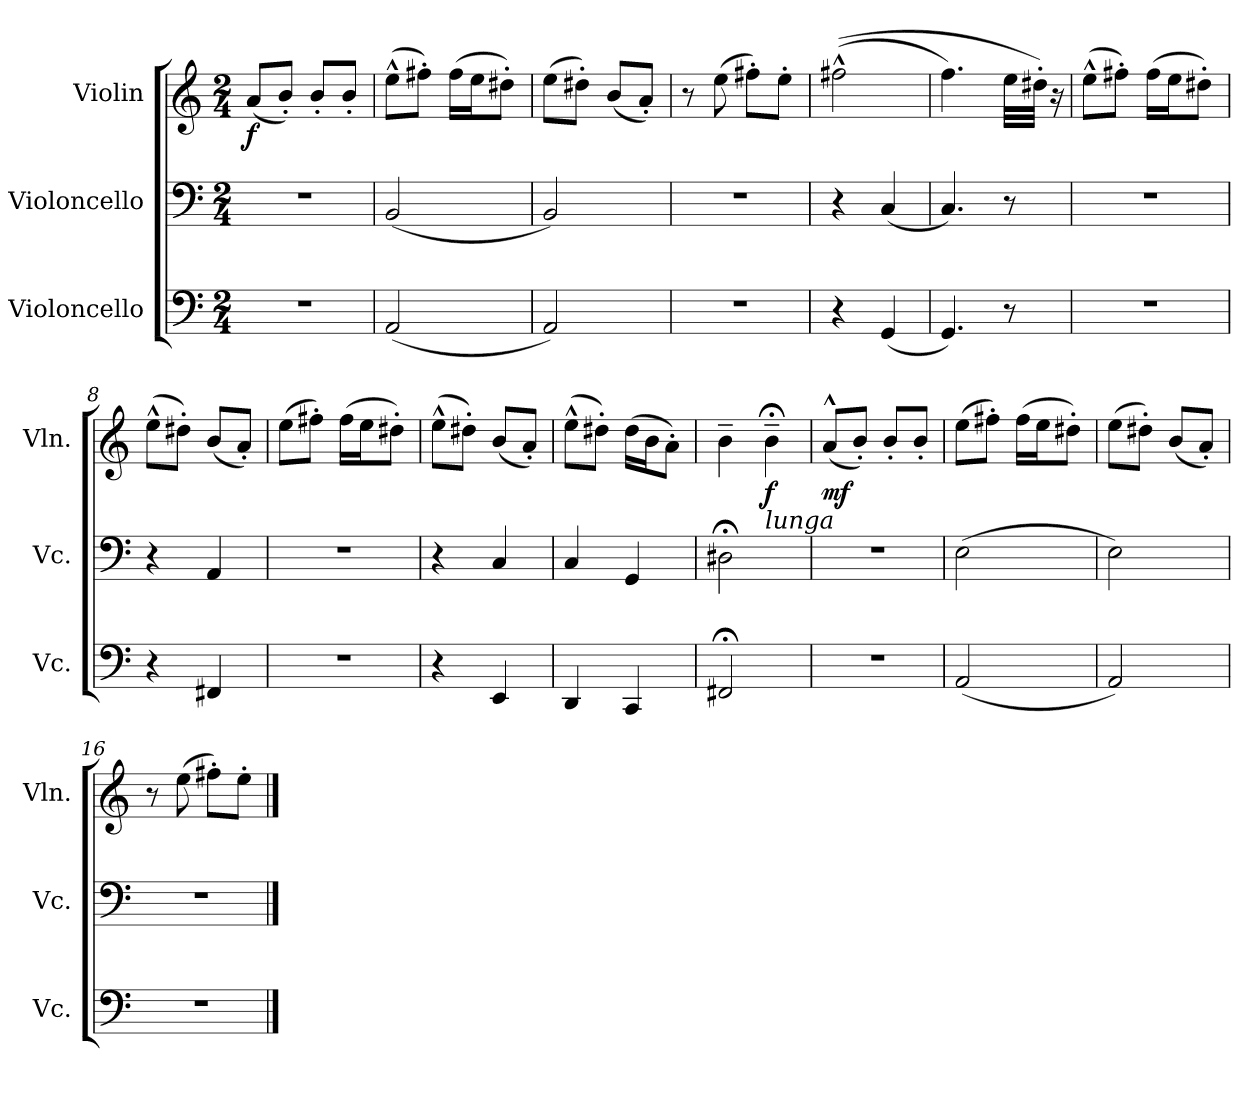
**kern	**kern	**kern	**dynam
*part3	*part2	*part1	*part1
*staff3	*staff2	*staff1	*staff1
*I"Violoncello	*I"Violoncello	*I"Violin	*
*I'Vc.	*I'Vc.	*I'Vln.	*
*clefF4	*clefF4	*clefG2	*
*k[]	*k[]	*k[]	*
*M2/4	*M2/4	*M2/4	*
*MM104	*MM104	*MM104	*
=1	=1	=1	=1
!	!	!	!LO:DY:b
2r	2r	(<8a/L	f
.	.	8b'/J)	.
.	.	8b'/L	.
.	.	8b'/J	.
=2	=2	=2	=2
(<2AA/	(<2BB/	(>8ee^^\L	.
.	.	8ff#X'\J)	.
.	.	(>16ff#\LL	.
.	.	16ee\J	.
.	.	8dd#X'\J)	.
=3	=3	=3	=3
2AA/)	2BB/)	(>8ee\L	.
.	.	8dd#X'\J)	.
.	.	(<8b/L	.
.	.	8a'/J)	.
=4	=4	=4	=4
2r	2r	8r	.
.	.	(>8ee\	.
.	.	8ff#X'\L)	.
.	.	8ee'\J	.
=5	=5	=5	=5
4r	4r	(>(>2ff#X^^\	.
(<4GG/	(<4C/	.	.
=6	=6	=6	=6
4.GG/)	4.C/)	4.ff\)	.
8r	8r	32ee\LLL	.
.	.	32dd#X'\JJJ)	.
.	.	16r	.
=7	=7	=7	=7
2r	2r	(>8ee^^\L	.
.	.	8ff#X'\J)	.
.	.	(>16ff#\LL	.
.	.	16ee\J	.
.	.	8dd#X'\J)	.
=8	=8	=8	=8
4r	4r	(>8ee^^\L	.
.	.	8dd#X'\J)	.
4FF#X/	4AA/	(<8b/L	.
.	.	8a'/J)	.
!!LO:LB:g=z
=9	=9	=9	=9
2r	2r	(>8ee\L	.
.	.	8ff#X'\J)	.
.	.	(>16ff#\LL	.
.	.	16ee\J	.
.	.	8dd#X'\J)	.
=10	=10	=10	=10
4r	4r	(>8ee^^\L	.
.	.	8dd#X'\J)	.
4EE/	4C/	(<8b/L	.
.	.	8a'/J)	.
=11	=11	=11	=11
4DD/	4C/	(>8ee^^\L	.
.	.	8dd#X'\J)	.
4CC/	4GG/	(>16dd#\LL	.
.	.	16b\J	.
.	.	8a'\J)	.
=12	=12	=12	=12
2FF#X;</	2D#X;<\	4b~\	.
!	!	!LO:TX:b:i:t=lunga	!
!	!	!	!LO:DY:b
.	.	4b;<~\	f
=13	=13	=13	=13
!	!	!	!LO:DY:b
2r	2r	(<8a^^/L	mf
.	.	8b'/J)	.
.	.	8b'/L	.
.	.	8b'/J	.
=14	=14	=14	=14
(<2AA/	(>2E\	(>8ee\L	.
.	.	8ff#X'\J)	.
.	.	(>16ff#\LL	.
.	.	16ee\J	.
.	.	8dd#X'\J)	.
=15	=15	=15	=15
2AA/)	2E\)	(>8ee\L	.
.	.	8dd#X'\J)	.
.	.	(<8b/L	.
.	.	8a'/J)	.
=16	=16	=16	=16
2r	2r	8r	.
.	.	(>8ee\	.
.	.	8ff#X'\L)	.
.	.	8ee'\J	.
==	==	==	==
*-	*-	*-	*-
